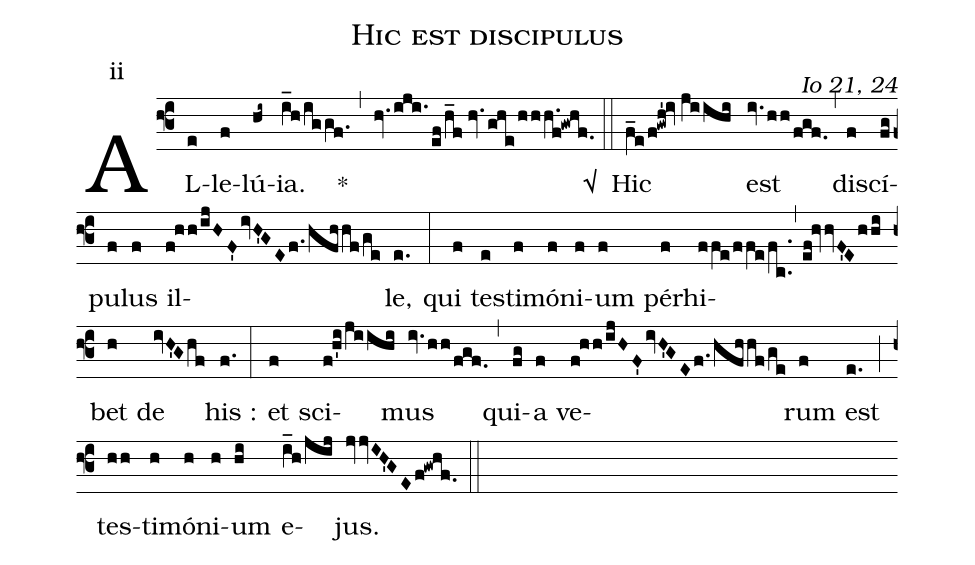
name:Hic est discipulus;
commentary:Io 21, 24;
mode:ii;
%%
(f3) AL(e)le(f)lú(hi~)ia.(i_h/iggf.) *(,) (hv.iji./ef/h_f//hv.ghe/hhh.f!gwhf.) √(::) Hic(f_e/f!gwh'!iv//jiihi) est(iv.hh/fgf.) (,) di(f)scí(fg)pu(f)lus(f) il(f!hh/ijHF'ivH'GEf./hfhhf/ge)le,(e.) (:) qui(f) tes(e)ti(f)mó(f)ni(f)um(f) pér(f)hi(ffe/ffe/fc..,ef!hvhvF'Ehhi)bet(h) de(ivH'Ghf) his~:(f.) (:) et(f) sci(f!h'i/jiihi)mus(iv.hh/fgf.) (,) qui(fg)a(f) ve(f!hh/ijHF'ivH'GEf./hfhhf/ge)rum(f) est(e.) (;) tes(hh)ti(h)mó(h)ni(h)um(hi) e(i_h/jij)jus.(jvjvIH'GE/f!gwhf.) (::)
